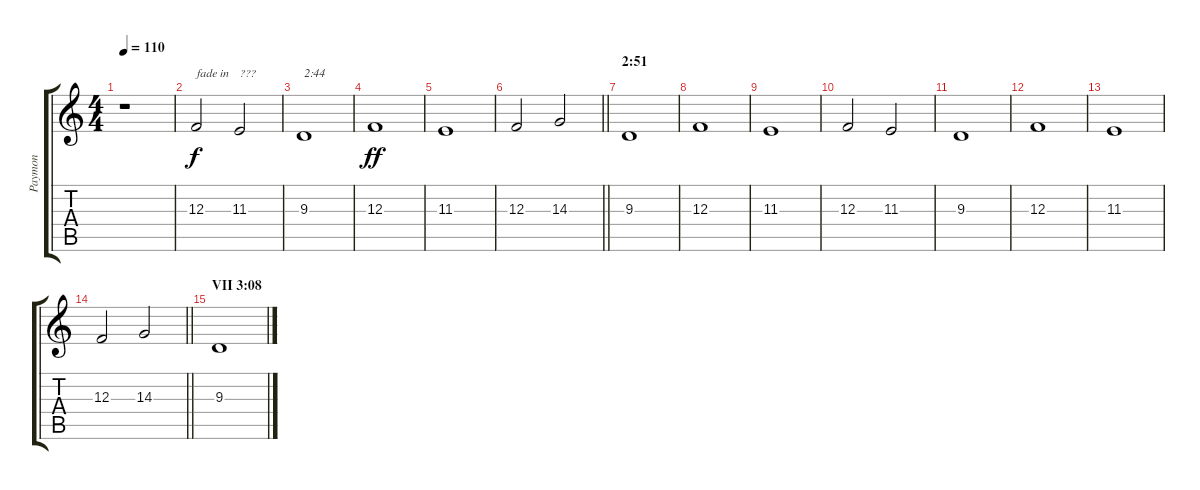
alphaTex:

\track ("Paymon" "Paymon") {instrument choiraahs}
\staff {score tabs}
\tuning (D4 A3 F3 C3 G2 D2) {hide}
\ts (4 4)
\tempo 110
\clef g2
\ks c
r.1{dy f volume 5} |
12.3.2{txt "fade in" volume 16} 11.3.2{txt "???"} |
9.3.1{txt "2:44"} |
12.3.1{dy ff} |
11.3.1 |
\barLineRight lightlight
12.3.2 14.3.2 |
\section ("" "2:51")
9.3.1 |
12.3.1 |
11.3.1 |
12.3.2 11.3.2 |
9.3.1 |
12.3.1 |
11.3.1 |
\barLineRight lightlight
12.3.2 14.3.2 |
\section ("" "VII 3:08")
9.3.1{volume 3}
